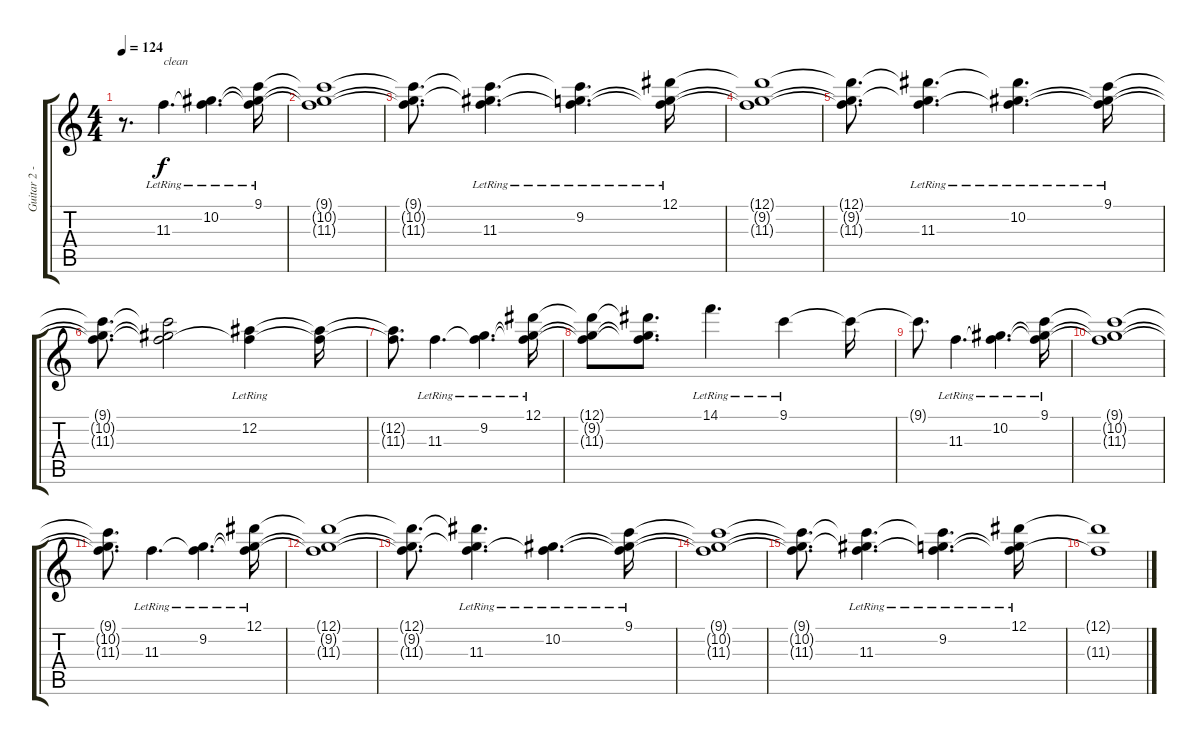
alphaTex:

\track ("Guitar 2 - Delay" "Guitar 2 -") {instrument overdrivenguitar}
\staff {score tabs}
\tuning (Eb4 Bb3 Gb3 Db3 Ab2 Db2) {hide}
\ts (4 4)
\tempo 124
\clef g2
\ks c
r.8{d dy f instrument overdrivenguitar} 11.3{lr}.4{d txt "clean" instrument electricguitarjazz} (10.2{lr} 11.3{t}).4{d} (9.1{lr} 10.2{t} 11.3{t}).16 |
(9.1{t} 10.2{t} 11.3{t}).1 |
(9.1{t} 10.2{t} 11.3{t}).8{d} (9.1{t} 10.2{t} 11.3{lr}).4{d} (9.1{t} 9.2{lr} 11.3{t}).4{d} (12.1{lr} 9.2{t} 11.3{t}).16 |
(12.1{t} 9.2{t} 11.3{t}).1 |
(12.1{t} 9.2{t} 11.3{t}).8{d} (12.1{t} 9.2{t} 11.3{lr}).4{d} (12.1{t} 10.2{lr} 11.3{t}).4{d} (9.1{lr} 10.2{t} 11.3{t}).16 |
(9.1{t} 10.2{t} 11.3{t}).8{d} (9.1{t} 10.2{t} 11.3{t}).2 (12.2{lr} 11.3{t}).4 (12.2{t} 11.3{t}).16 |
(12.2{t} 11.3{t}).8{d} 11.3{lr}.4{d} (9.2{lr} 11.3{t}).4{d} (12.1{lr} 9.2{t} 11.3{t}).16 |
(12.1{t} 9.2{t} 11.3{t}).8 (12.1{t} 9.2{t} 11.3{t}).8{d} 14.1{lr}.4{d} 9.1{lr}.4 9.1{t}.16 |
9.1{t}.8{d} 11.3{lr}.4{d} (10.2{lr} 11.3{t}).4{d} (9.1{lr} 10.2{t} 11.3{t}).16 |
(9.1{t} 10.2{t} 11.3{t}).1 |
(9.1{t} 10.2{t} 11.3{t}).8{d} 11.3{lr}.4{d} (9.2{lr} 11.3{t}).4{d} (12.1{lr} 9.2{t} 11.3{t}).16 |
(12.1{t} 9.2{t} 11.3{t}).1 |
(12.1{t} 9.2{t} 11.3{t}).8{d} (12.1{t} 9.2{t} 11.3{lr}).4{d} (10.2{lr} 11.3{t}).4{d} (9.1{lr} 10.2{t} 11.3{t}).16 |
(9.1{t} 10.2{t} 11.3{t}).1 |
(9.1{t} 10.2{t} 11.3{t}).8{d} (9.1{t} 10.2{t} 11.3{lr}).4{d} (9.1{t} 9.2{lr} 11.3{t}).4{d} (12.1{lr} 9.2{t} 11.3{t}).16 |
(12.1{t} 11.3{t}).1
